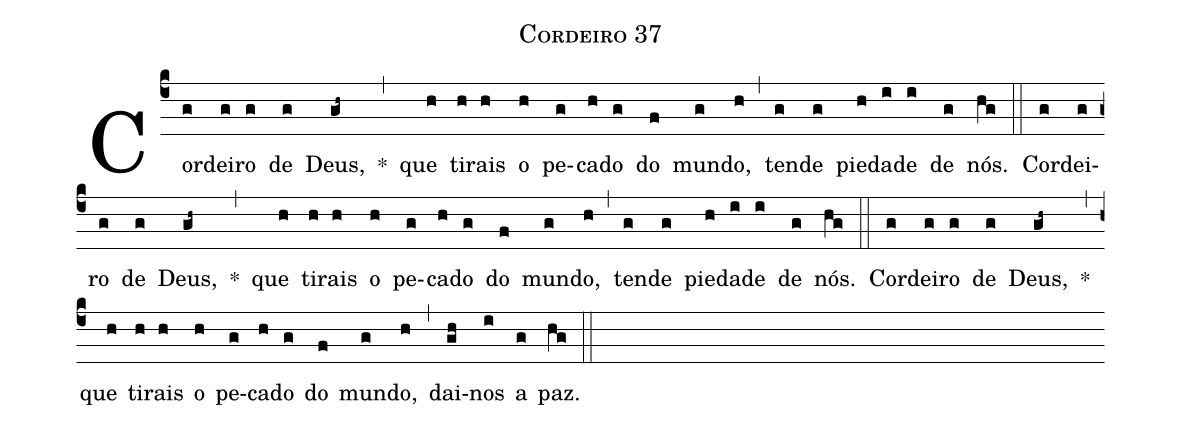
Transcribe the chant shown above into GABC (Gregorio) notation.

name: Cordeiro 37;
%%
(c4)

Cor(g)dei(g)ro(g) de(g) Deus,(gh~) *(,) que(h) ti(h)rais(h) o(h) pe(g)ca(h)do(g) do(f) mun(g)do,(h) (,) ten(g)de(g) pie(h)da(i)de(i) de(g) nós.(hg)

(::)

Cor(g)dei(g)ro(g) de(g) Deus,(gh~) *(,) que(h) ti(h)rais(h) o(h) pe(g)ca(h)do(g) do(f) mun(g)do,(h) (,) ten(g)de(g) pie(h)da(i)de(i) de(g) nós.(hg)

(::)

Cor(g)dei(g)ro(g) de(g) Deus,(gh~) *(,) que(h) ti(h)rais(h) o(h) pe(g)ca(h)do(g) do(f) mun(g)do,(h) (,) dai-(gh)nos(i) a(g) paz.(hg)

(::)
